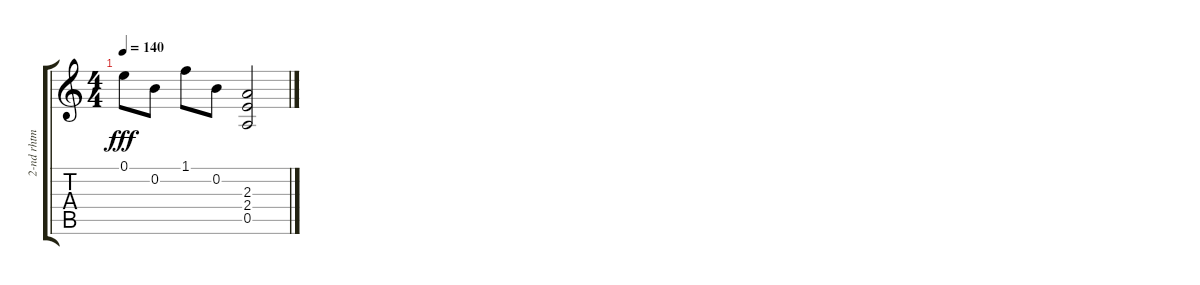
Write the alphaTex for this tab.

\track ("2-nd rhtm gtr" "2-nd rhtm ") {instrument overdrivenguitar}
\staff {score tabs}
\tuning (E4 B3 G3 D3 A2 E2) {hide}
\ts (4 4)
\tempo 140
\clef g2
\ks c
0.1.8{dy fff} 0.2.8 1.1.8 0.2.8 (2.3 2.4 0.5).2
